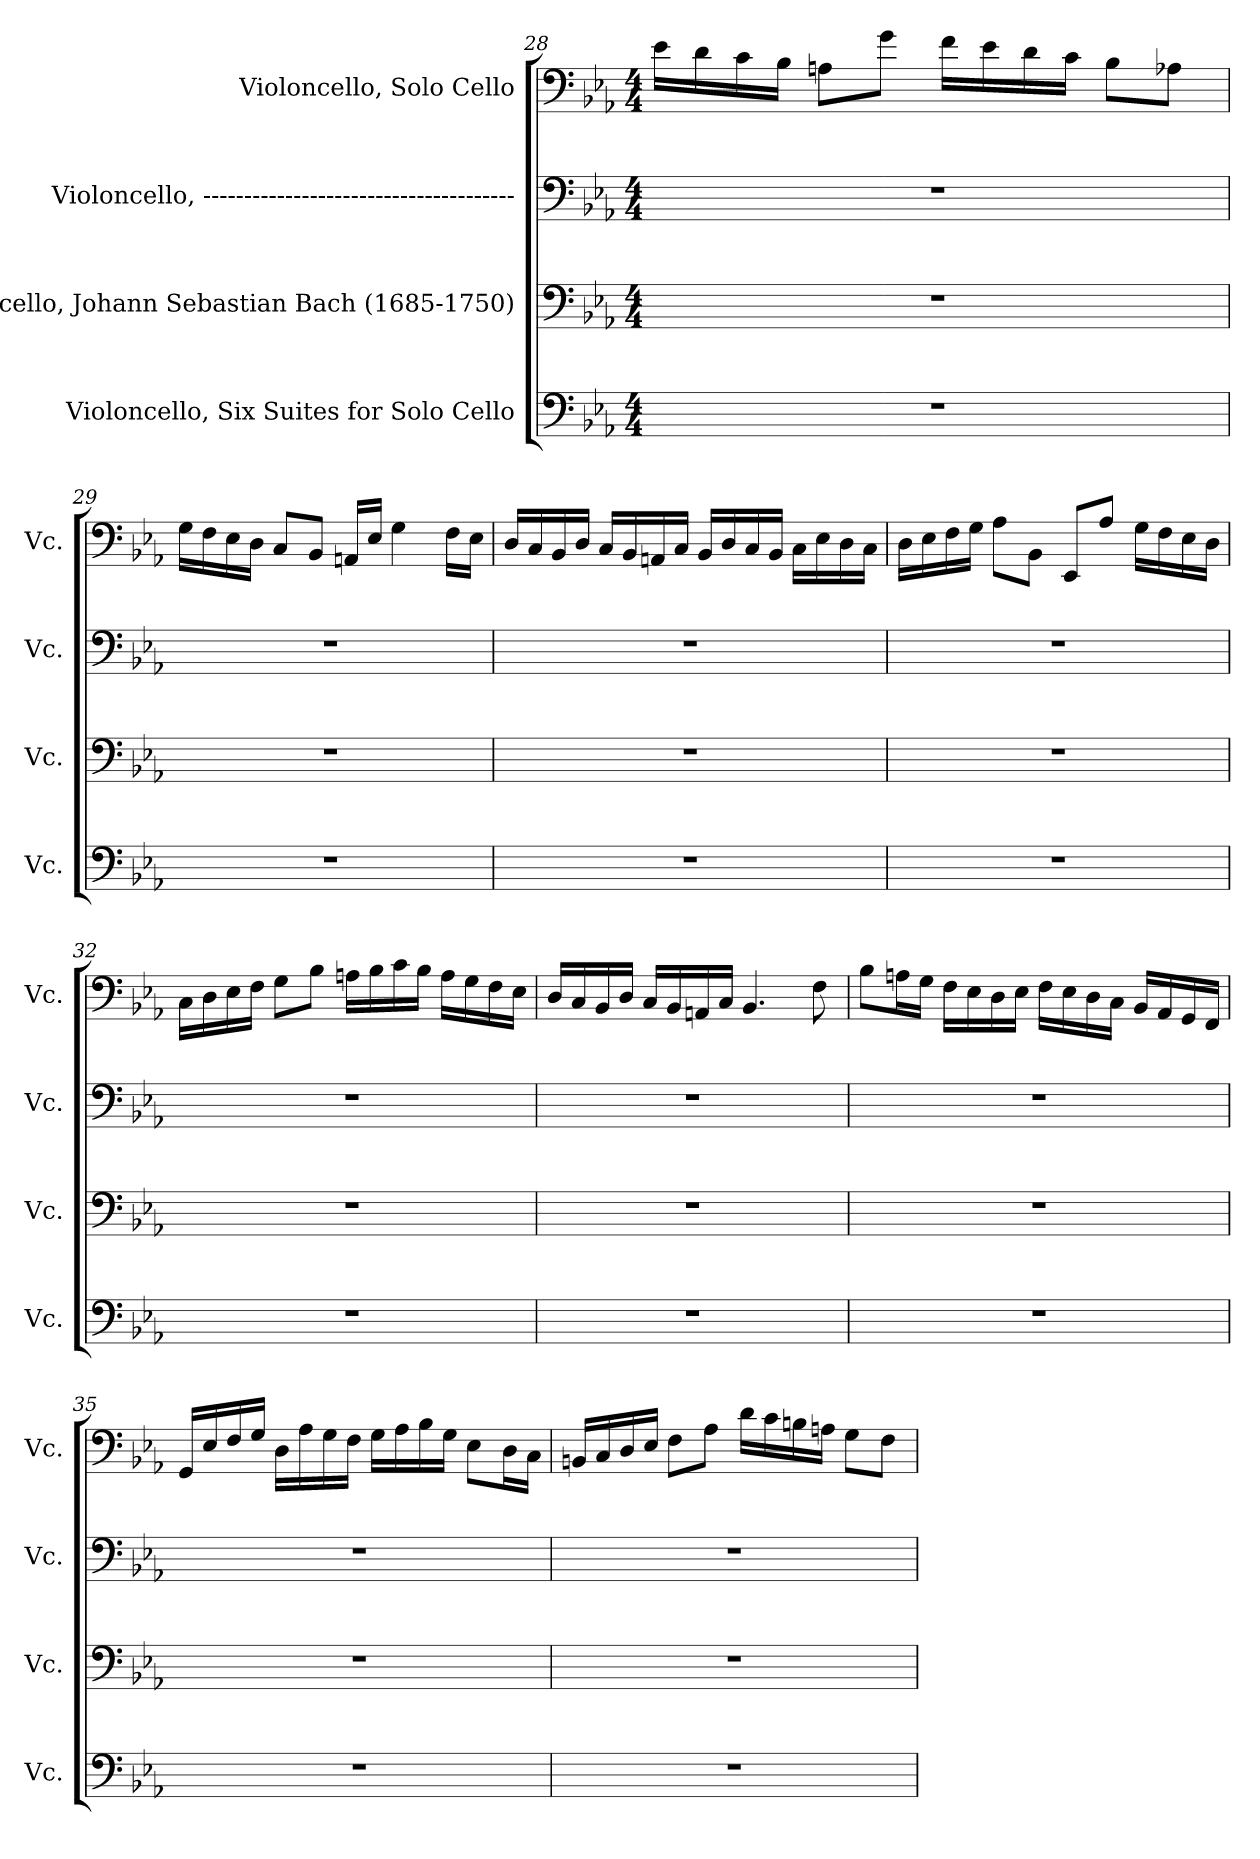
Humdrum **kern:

**kern	**kern	**kern	**kern
*part4	*part3	*part2	*part1
*staff4	*staff3	*staff2	*staff1
*I"Violoncello, Six Suites for Solo Cello	*I"Violoncello, Johann Sebastian Bach  (1685-1750)	*I"Violoncello, --------------------------------------	*I"Violoncello, Solo Cello
*I'Vc.	*I'Vc.	*I'Vc.	*I'Vc.
!!LO:LB:g=z
*clefF4	*clefF4	*clefF4	*clefF4
*k[b-e-a-]	*k[b-e-a-]	*k[b-e-a-]	*k[b-e-a-]
*M4/4	*M4/4	*M4/4	*M4/4
=28	=28	=28	=28
1r	1r	1r	16e-\LL
.	.	.	16d\
.	.	.	16c\
.	.	.	16B-\JJ
.	.	.	8An\L
.	.	.	8g\J
.	.	.	16f\LL
.	.	.	16e-\
.	.	.	16d\
.	.	.	16c\JJ
.	.	.	8B-\L
.	.	.	8A-X\J
=29	=29	=29	=29
1r	1r	1r	16G\LL
.	.	.	16F\
.	.	.	16E-\
.	.	.	16D\JJ
.	.	.	8C/L
.	.	.	8BB-/J
.	.	.	16AAn/LL
.	.	.	16E-/JJ
.	.	.	4G\
.	.	.	16F\LL
.	.	.	16E-\JJ
!!LO:LB:g=z
=30	=30	=30	=30
1r	1r	1r	16D/LL
.	.	.	16C/
.	.	.	16BB-/
.	.	.	16D/JJ
.	.	.	16C/LL
.	.	.	16BB-/
.	.	.	16AAn/
.	.	.	16C/JJ
.	.	.	16BB-/LL
.	.	.	16D/
.	.	.	16C/
.	.	.	16BB-/JJ
.	.	.	16C\LL
.	.	.	16E-\
.	.	.	16D\
.	.	.	16C\JJ
=31	=31	=31	=31
1r	1r	1r	16D\LL
.	.	.	16E-\
.	.	.	16F\
.	.	.	16G\JJ
.	.	.	8A-\L
.	.	.	8BB-\J
.	.	.	8EE-/L
.	.	.	8A-/J
.	.	.	16G\LL
.	.	.	16F\
.	.	.	16E-\
.	.	.	16D\JJ
=32	=32	=32	=32
1r	1r	1r	16C\LL
.	.	.	16D\
.	.	.	16E-\
.	.	.	16F\JJ
.	.	.	8G\L
.	.	.	8B-\J
.	.	.	16An\LL
.	.	.	16B-\
.	.	.	16c\
.	.	.	16B-\JJ
.	.	.	16A\LL
.	.	.	16G\
.	.	.	16F\
.	.	.	16E-\JJ
!!LO:PB:g=z
=33	=33	=33	=33
1r	1r	1r	16D/LL
.	.	.	16C/
.	.	.	16BB-/
.	.	.	16D/JJ
.	.	.	16C/LL
.	.	.	16BB-/
.	.	.	16AAn/
.	.	.	16C/JJ
.	.	.	4.BB-/
.	.	.	8F\
=34	=34	=34	=34
1r	1r	1r	8B-\L
.	.	.	16An\L
.	.	.	16G\JJ
.	.	.	16F\LL
.	.	.	16E-\
.	.	.	16D\
.	.	.	16E-\JJ
.	.	.	16F\LL
.	.	.	16E-\
.	.	.	16D\
.	.	.	16C\JJ
.	.	.	16BB-/LL
.	.	.	16AA-/
.	.	.	16GG/
.	.	.	16FF/JJ
=35	=35	=35	=35
1r	1r	1r	16GG/LL
.	.	.	16E-/
.	.	.	16F/
.	.	.	16G/JJ
.	.	.	16D\LL
.	.	.	16A-\
.	.	.	16G\
.	.	.	16F\JJ
.	.	.	16G\LL
.	.	.	16A-\
.	.	.	16B-\
.	.	.	16G\JJ
.	.	.	8E-\L
.	.	.	16D\L
.	.	.	16C\JJ
!!LO:LB:g=z
=36	=36	=36	=36
1r	1r	1r	16BBn/LL
.	.	.	16C/
.	.	.	16D/
.	.	.	16E-/JJ
.	.	.	8F\L
.	.	.	8A-\J
.	.	.	16d\LL
.	.	.	16c\
.	.	.	16Bn\
.	.	.	16An\JJ
.	.	.	8G\L
.	.	.	8F\J
=	=	=	=
*-	*-	*-	*-
